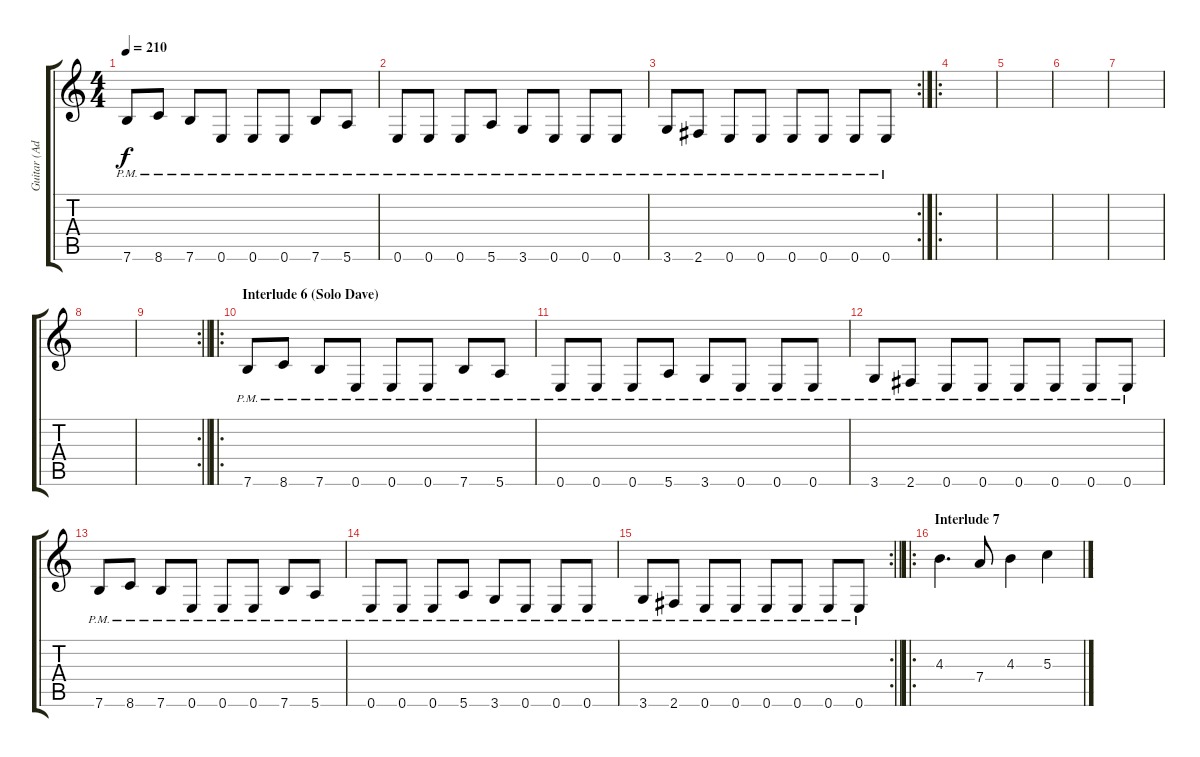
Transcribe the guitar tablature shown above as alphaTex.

\track ("Guitar (Adrian Smith)" "Guitar (Ad") {instrument electricguitarjazz}
\staff {score tabs}
\tuning (E4 B3 G3 D3 A2 E2) {hide}
\ts (4 4)
\tempo 210
\clef g2
\ks c
7.6{pm}.8{dy f} 8.6{pm}.8 7.6{pm}.8 0.6{pm}.8 0.6{pm}.8 0.6{pm}.8 7.6{pm}.8 5.6{pm}.8 |
0.6{pm}.8 0.6{pm}.8 0.6{pm}.8 5.6{pm}.8 3.6{pm}.8 0.6{pm}.8 0.6{pm}.8 0.6{pm}.8 |
\rc 2
3.6{pm}.8 2.6{pm}.8 0.6{pm}.8 0.6{pm}.8 0.6{pm}.8 0.6{pm}.8 0.6{pm}.8 0.6{pm}.8 |
\ro
|
|
|
|
|
\rc 2
\barLineRight lightlight
|
\ro
\section ("" "Interlude 6 (Solo Dave)")
7.6{pm}.8 8.6{pm}.8 7.6{pm}.8 0.6{pm}.8 0.6{pm}.8 0.6{pm}.8 7.6{pm}.8 5.6{pm}.8 |
0.6{pm}.8 0.6{pm}.8 0.6{pm}.8 5.6{pm}.8 3.6{pm}.8 0.6{pm}.8 0.6{pm}.8 0.6{pm}.8 |
3.6{pm}.8 2.6{pm}.8 0.6{pm}.8 0.6{pm}.8 0.6{pm}.8 0.6{pm}.8 0.6{pm}.8 0.6{pm}.8 |
7.6{pm}.8 8.6{pm}.8 7.6{pm}.8 0.6{pm}.8 0.6{pm}.8 0.6{pm}.8 7.6{pm}.8 5.6{pm}.8 |
0.6{pm}.8 0.6{pm}.8 0.6{pm}.8 5.6{pm}.8 3.6{pm}.8 0.6{pm}.8 0.6{pm}.8 0.6{pm}.8 |
\rc 2
\barLineRight lightlight
3.6{pm}.8 2.6{pm}.8 0.6{pm}.8 0.6{pm}.8 0.6{pm}.8 0.6{pm}.8 0.6{pm}.8 0.6{pm}.8 |
\ro
\section ("" "Interlude 7")
4.3.4{d} 7.4.8 4.3.4 5.3.4
